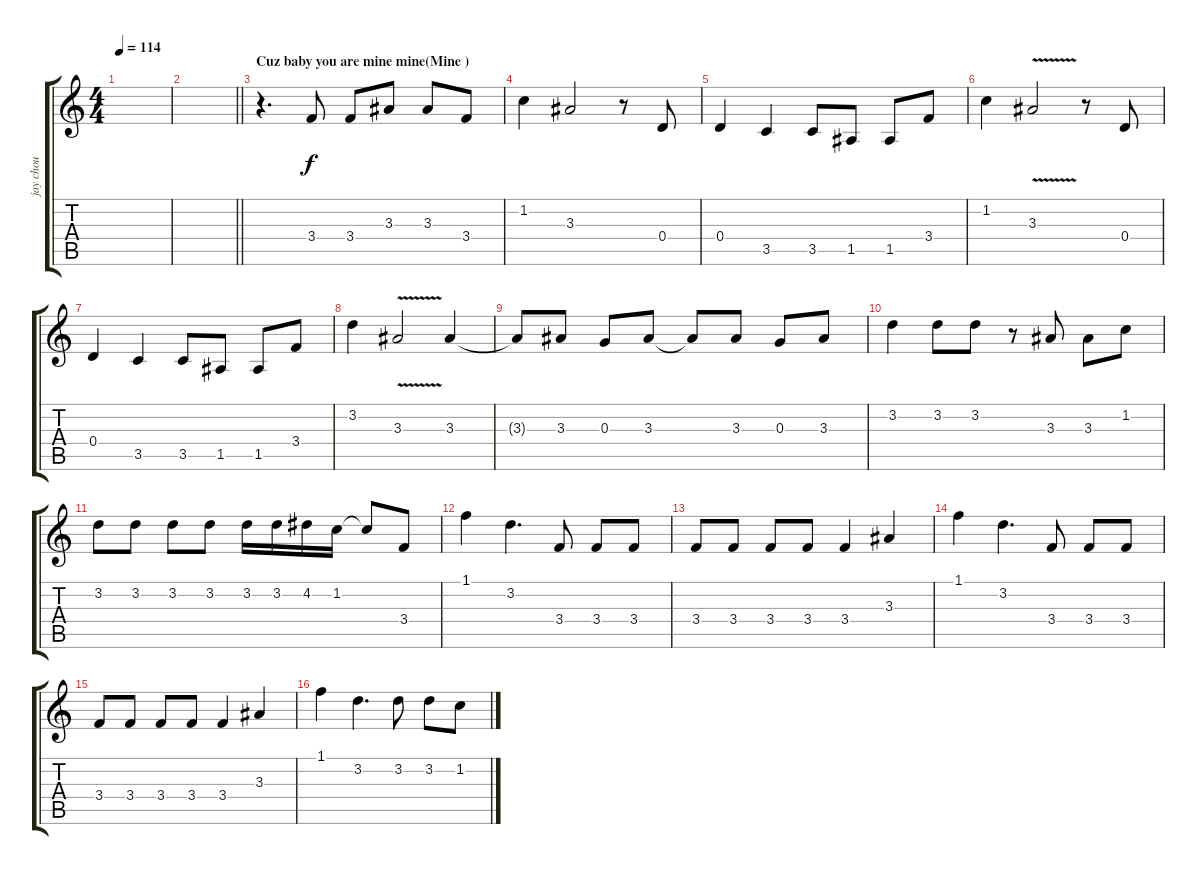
\track ("jay chou" "jay chou") {instrument electricguitarmuted}
\staff {score tabs}
\tuning (E4 B3 G3 D3 A2 E2) {hide}
\ts (4 4)
\tempo 114
\clef g2
\ks c
|
\barLineRight lightlight
|
\section ("" "Cuz baby you are mine mine(Mine )")
r.4{d} 3.4.8 3.4.8 3.3.8 3.3.8 3.4.8 |
1.2.4 3.3.2 r.8 0.4.8 |
0.4.4 3.5.4 3.5.8 1.5.8 1.5.8 3.4.8 |
1.2.4 3.3{v}.2 r.8 0.4.8 |
0.4.4 3.5.4 3.5.8 1.5.8 1.5.8 3.4.8 |
3.2.4 3.3{v}.2 3.3.4 |
3.3{t}.8 3.3.8 0.3.8 3.3.8 3.3{t}.8 3.3.8 0.3.8 3.3.8 |
3.2.4 3.2.8 3.2.8 r.8 3.3.8 3.3.8 1.2.8 |
3.2.8 3.2.8 3.2.8 3.2.8 3.2.16 3.2.16 4.2.16 1.2.16 1.2{t}.8 3.4.8 |
1.1.4 3.2.4{d} 3.4.8 3.4.8 3.4.8 |
3.4.8 3.4.8 3.4.8 3.4.8 3.4.4 3.3.4 |
1.1.4 3.2.4{d} 3.4.8 3.4.8 3.4.8 |
3.4.8 3.4.8 3.4.8 3.4.8 3.4.4 3.3.4 |
1.1.4 3.2.4{d} 3.2.8 3.2.8 1.2.8
